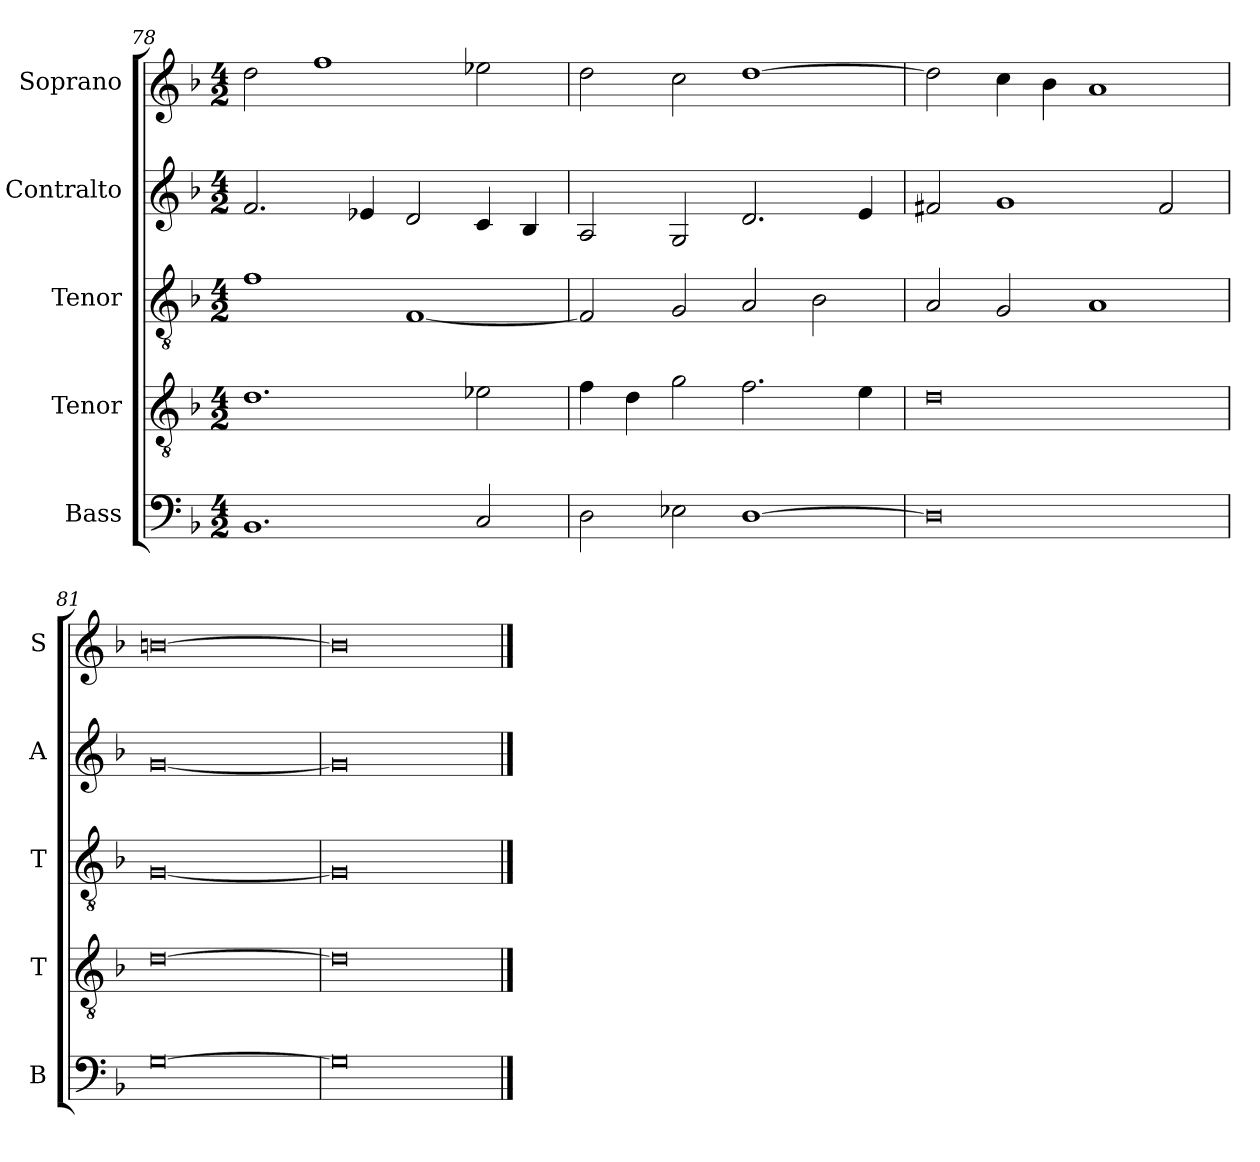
**kern	**kern	**kern	**kern	**kern
*part5	*part4	*part3	*part2	*part1
*staff5	*staff4	*staff3	*staff2	*staff1
*I"Bass	*I"Tenor	*I"Tenor	*I"Contralto	*I"Soprano
*I'B	*I'T	*I'T	*I'A	*I'S
*clefF4	*clefGv2	*clefGv2	*clefG2	*clefG2
*k[b-]	*k[b-]	*k[b-]	*k[b-]	*k[b-]
*G:dor	*G:dor	*G:dor	*G:dor	*G:dor
*M4/2	*M4/2	*M4/2	*M4/2	*M4/2
=78	=78	=78	=78	=78
1.BB-	1.d	1f	2.f	2dd
.	.	.	.	1ff
.	.	.	4e-X	.
.	.	[1F	2d	.
2C	2e-X	.	4c	2ee-X
.	.	.	4B-	.
=79	=79	=79	=79	=79
2D	4f	2F]	2A	2dd
.	4d	.	.	.
2E-X	2g	2G	2G	2cc
[1D	2.f	2A	2.d	[1dd
.	.	2B-	.	.
.	4e	.	4e	.
=80	=80	=80	=80	=80
0D]	0d	2A	2f#X	2dd]
.	.	2G	1g	4cc
.	.	.	.	4b-
.	.	1A	.	1a
.	.	.	2f#	.
=81	=81	=81	=81	=81
[0G	[0d	[0G	[0g	[0bn
=82	=82	=82	=82	=82
0G]	0d]	0G]	0g]	0b]
==	==	==	==	==
*-	*-	*-	*-	*-
